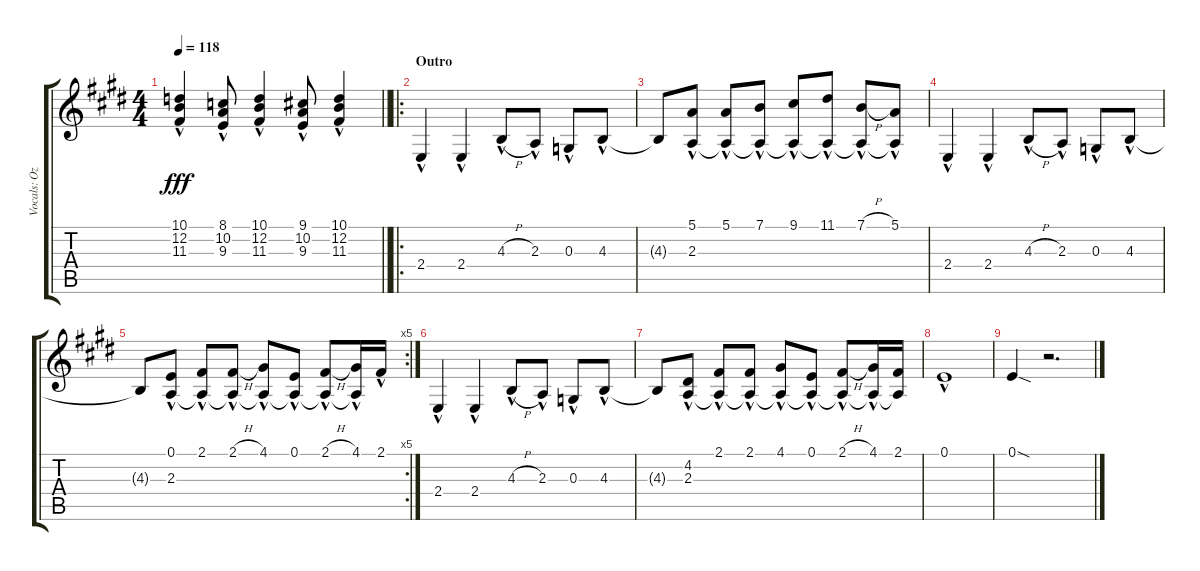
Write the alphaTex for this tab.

\track ("Vocals: Ozzy" "Vocals: Oz") {instrument lead2sawtooth}
\staff {score tabs}
\tuning (E4 B3 G3 D3 A2 E2) {hide}
\ts (4 4)
\tempo 118
\clef g2
\barLineRight lightlight
\ks e
(10.1{hac} 12.2{hac} 11.3{hac}).4{dy fff} (8.1{hac} 10.2{hac} 9.3{hac}).8 (10.1{hac} 12.2{hac} 11.3{hac}).4 (9.1{hac} 10.2{hac} 9.3{hac}).8 (10.1{hac} 12.2{hac} 11.3{hac}).4 |
\ro
\section ("" "Outro")
2.4{hac}.4 2.4{hac}.4 4.3{h hac}.8 2.3{hac}.8 0.3{hac}.8 4.3{hac}.8 |
4.3{t}.8 (5.1{hac} 2.3{hac}).8 (5.1{hac} 2.3{t}).8 (7.1{hac} 2.3{t}).8 (9.1{hac} 2.3{t}).8 (11.1{hac} 2.3{t}).8 (7.1{h hac} 2.3{t}).8 (5.1{hac} 2.3{t}).8 |
2.4{hac}.4 2.4{hac}.4 4.3{h hac}.8 2.3{hac}.8 0.3{hac}.8 4.3{hac}.8 |
\rc 5
4.3{t}.8 (0.1{hac} 2.3{hac}).8 (2.1{hac} 2.3{t}).8 (2.1{h hac} 2.3{t}).8 (4.1{hac} 2.3{t}).8 (0.1{hac} 2.3{t}).8 (2.1{h hac} 2.3{t}).8 (4.1{hac} 2.3{t}).16 2.1{hac}.16 |
2.4{hac}.4 2.4{hac}.4 4.3{h hac}.8 2.3{hac}.8 0.3{hac}.8 4.3{hac}.8 |
4.3{t}.8 (4.2 2.3{hac}).8 (2.1{hac} 2.3{t}).8 (2.1{hac} 2.3{t}).8 (4.1{hac} 2.3{t}).8 (0.1{hac} 2.3{t}).8 (2.1{h hac} 2.3{t}).8 (4.1{hac} 2.3{t}).16 (2.1 2.3{t}).16 |
0.1{hac}.1 |
0.1{sod}.4 r.2{d}
